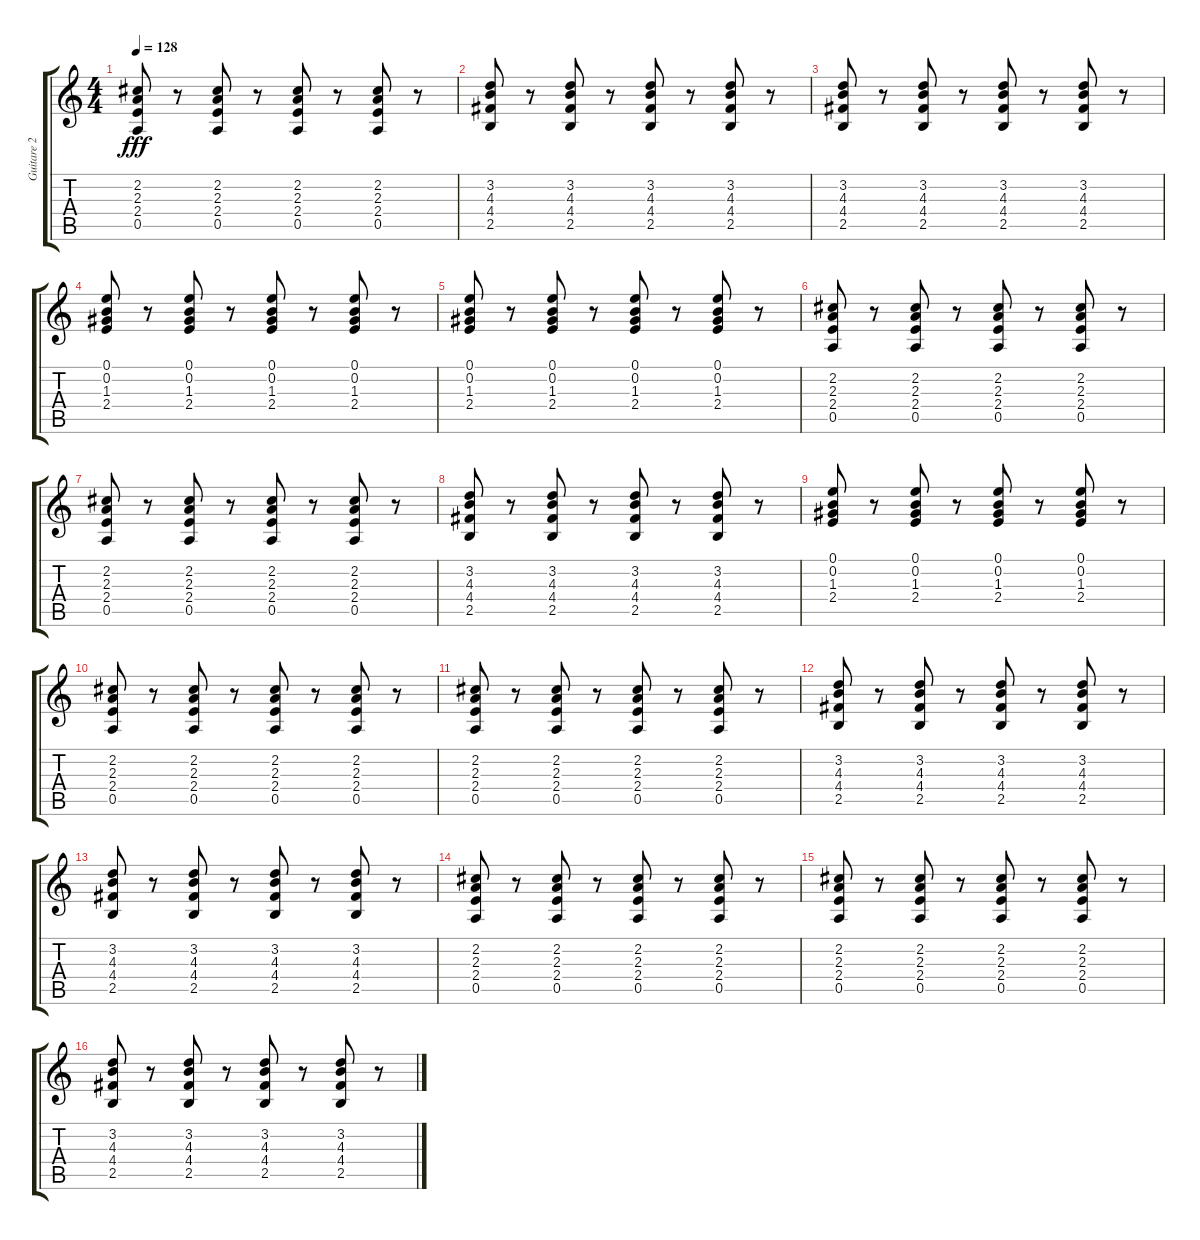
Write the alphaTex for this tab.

\track ("Guitare 2" "Guitare 2") {instrument acousticguitarsteel}
\staff {score tabs}
\tuning (E4 B3 G3 D3 A2 E2) {hide}
\ts (4 4)
\tempo 128
\clef g2
\ks c
(2.2 2.3 2.4 0.5).8{dy fff} r.8 (2.2 2.3 2.4 0.5).8 r.8 (2.2 2.3 2.4 0.5).8 r.8 (2.2 2.3 2.4 0.5).8 r.8 |
(3.2 4.3 4.4 2.5).8 r.8 (3.2 4.3 4.4 2.5).8 r.8 (3.2 4.3 4.4 2.5).8 r.8 (3.2 4.3 4.4 2.5).8 r.8 |
(3.2 4.3 4.4 2.5).8 r.8 (3.2 4.3 4.4 2.5).8 r.8 (3.2 4.3 4.4 2.5).8 r.8 (3.2 4.3 4.4 2.5).8 r.8 |
(0.1 0.2 1.3 2.4).8 r.8 (0.1 0.2 1.3 2.4).8 r.8 (0.1 0.2 1.3 2.4).8 r.8 (0.1 0.2 1.3 2.4).8 r.8 |
(0.1 0.2 1.3 2.4).8 r.8 (0.1 0.2 1.3 2.4).8 r.8 (0.1 0.2 1.3 2.4).8 r.8 (0.1 0.2 1.3 2.4).8 r.8 |
(2.2 2.3 2.4 0.5).8 r.8 (2.2 2.3 2.4 0.5).8 r.8 (2.2 2.3 2.4 0.5).8 r.8 (2.2 2.3 2.4 0.5).8 r.8 |
(2.2 2.3 2.4 0.5).8 r.8 (2.2 2.3 2.4 0.5).8 r.8 (2.2 2.3 2.4 0.5).8 r.8 (2.2 2.3 2.4 0.5).8 r.8 |
(3.2 4.3 4.4 2.5).8 r.8 (3.2 4.3 4.4 2.5).8 r.8 (3.2 4.3 4.4 2.5).8 r.8 (3.2 4.3 4.4 2.5).8 r.8 |
(0.1 0.2 1.3 2.4).8 r.8 (0.1 0.2 1.3 2.4).8 r.8 (0.1 0.2 1.3 2.4).8 r.8 (0.1 0.2 1.3 2.4).8 r.8 |
(2.2 2.3 2.4 0.5).8 r.8 (2.2 2.3 2.4 0.5).8 r.8 (2.2 2.3 2.4 0.5).8 r.8 (2.2 2.3 2.4 0.5).8 r.8 |
(2.2 2.3 2.4 0.5).8 r.8 (2.2 2.3 2.4 0.5).8 r.8 (2.2 2.3 2.4 0.5).8 r.8 (2.2 2.3 2.4 0.5).8 r.8 |
(3.2 4.3 4.4 2.5).8 r.8 (3.2 4.3 4.4 2.5).8 r.8 (3.2 4.3 4.4 2.5).8 r.8 (3.2 4.3 4.4 2.5).8 r.8 |
(3.2 4.3 4.4 2.5).8 r.8 (3.2 4.3 4.4 2.5).8 r.8 (3.2 4.3 4.4 2.5).8 r.8 (3.2 4.3 4.4 2.5).8 r.8 |
(2.2 2.3 2.4 0.5).8 r.8 (2.2 2.3 2.4 0.5).8 r.8 (2.2 2.3 2.4 0.5).8 r.8 (2.2 2.3 2.4 0.5).8 r.8 |
(2.2 2.3 2.4 0.5).8 r.8 (2.2 2.3 2.4 0.5).8 r.8 (2.2 2.3 2.4 0.5).8 r.8 (2.2 2.3 2.4 0.5).8 r.8 |
(3.2 4.3 4.4 2.5).8 r.8 (3.2 4.3 4.4 2.5).8 r.8 (3.2 4.3 4.4 2.5).8 r.8 (3.2 4.3 4.4 2.5).8 r.8
